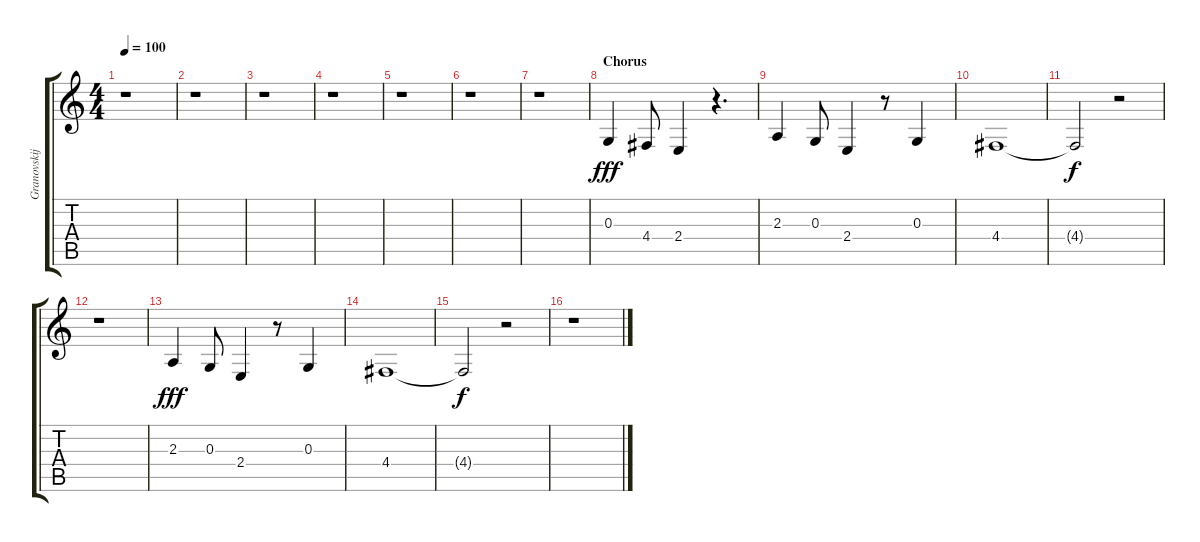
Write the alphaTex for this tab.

\track ("Granovskij chant" "Granovskij") {instrument baritonesax}
\staff {score tabs}
\tuning (E4 B3 G3 D3 A2 E2) {hide}
\ts (4 4)
\tempo 100
\clef g2
\ks c
r.1{dy fff} |
r.1 |
r.1 |
r.1 |
r.1 |
r.1 |
r.1 |
\section ("" "Chorus")
0.3.4 4.4.8 2.4.4 r.4{d} |
2.3.4 0.3.8 2.4.4 r.8 0.3.4 |
4.4.1 |
4.4{t}.2{dy f} r.2 |
r.1 |
2.3.4{dy fff} 0.3.8 2.4.4 r.8 0.3.4 |
4.4.1 |
4.4{t}.2{dy f} r.2 |
r.1
